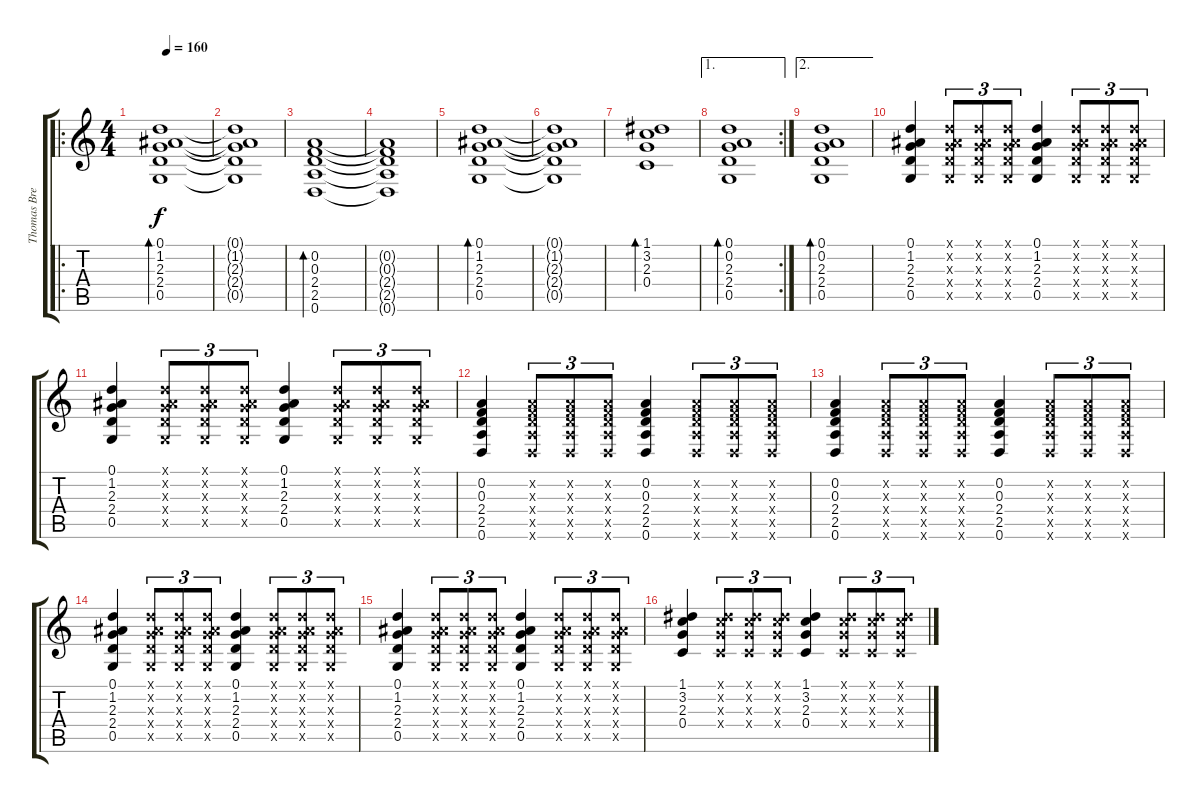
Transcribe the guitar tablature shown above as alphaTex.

\track ("Thomas Bredahl Acoustic" "Thomas Bre") {instrument acousticguitarsteel}
\staff {score tabs}
\tuning (D4 A3 F3 C3 G2 D2) {hide}
\ro
\ts (4 4)
\tempo 160
\clef g2
\ks c
(0.1 1.2 2.3 2.4 0.5).1{bd 240 dy f} |
(0.1{t} 1.2{t} 2.3{t} 2.4{t} 0.5{t}).1 |
(0.2 0.3 2.4 2.5 0.6).1{bd 240} |
(0.2{t} 0.3{t} 2.4{t} 2.5{t} 0.6{t}).1 |
(0.1 1.2 2.3 2.4 0.5).1{bd 240} |
(0.1{t} 1.2{t} 2.3{t} 2.4{t} 0.5{t}).1 |
(1.1 3.2 2.3 0.4).1{bd 240} |
\ae 1
\rc 2
(0.1 0.2 2.3 2.4 0.5).1{bd 240} |
\ae 2
(0.1 0.2 2.3 2.4 0.5).1{bd 240} |
(0.1 1.2 2.3 2.4 0.5).4 (0.1{x} 1.2{x} 2.3{x} 2.4{x} 0.5{x}).8{tu (3 2)} (0.1{x} 1.2{x} 2.3{x} 2.4{x} 0.5{x}).8{tu (3 2)} (0.1{x} 1.2{x} 2.3{x} 2.4{x} 0.5{x}).8{tu (3 2)} (0.1 1.2 2.3 2.4 0.5).4 (0.1{x} 1.2{x} 2.3{x} 2.4{x} 0.5{x}).8{tu (3 2)} (0.1{x} 1.2{x} 2.3{x} 2.4{x} 0.5{x}).8{tu (3 2)} (0.1{x} 1.2{x} 2.3{x} 2.4{x} 0.5{x}).8{tu (3 2)} |
(0.1 1.2 2.3 2.4 0.5).4 (0.1{x} 1.2{x} 2.3{x} 2.4{x} 0.5{x}).8{tu (3 2)} (0.1{x} 1.2{x} 2.3{x} 2.4{x} 0.5{x}).8{tu (3 2)} (0.1{x} 1.2{x} 2.3{x} 2.4{x} 0.5{x}).8{tu (3 2)} (0.1 1.2 2.3 2.4 0.5).4 (0.1{x} 1.2{x} 2.3{x} 2.4{x} 0.5{x}).8{tu (3 2)} (0.1{x} 1.2{x} 2.3{x} 2.4{x} 0.5{x}).8{tu (3 2)} (0.1{x} 1.2{x} 2.3{x} 2.4{x} 0.5{x}).8{tu (3 2)} |
(0.2 0.3 2.4 2.5 0.6).4 (0.2{x} 0.3{x} 2.4{x} 2.5{x} 0.6{x}).8{tu (3 2)} (0.2{x} 0.3{x} 2.4{x} 2.5{x} 0.6{x}).8{tu (3 2)} (0.2{x} 0.3{x} 2.4{x} 2.5{x} 0.6{x}).8{tu (3 2)} (0.2 0.3 2.4 2.5 0.6).4 (0.2{x} 0.3{x} 2.4{x} 2.5{x} 0.6{x}).8{tu (3 2)} (0.2{x} 0.3{x} 2.4{x} 2.5{x} 0.6{x}).8{tu (3 2)} (0.2{x} 0.3{x} 2.4{x} 2.5{x} 0.6{x}).8{tu (3 2)} |
(0.2 0.3 2.4 2.5 0.6).4 (0.2{x} 0.3{x} 2.4{x} 2.5{x} 0.6{x}).8{tu (3 2)} (0.2{x} 0.3{x} 2.4{x} 2.5{x} 0.6{x}).8{tu (3 2)} (0.2{x} 0.3{x} 2.4{x} 2.5{x} 0.6{x}).8{tu (3 2)} (0.2 0.3 2.4 2.5 0.6).4 (0.2{x} 0.3{x} 2.4{x} 2.5{x} 0.6{x}).8{tu (3 2)} (0.2{x} 0.3{x} 2.4{x} 2.5{x} 0.6{x}).8{tu (3 2)} (0.2{x} 0.3{x} 2.4{x} 2.5{x} 0.6{x}).8{tu (3 2)} |
(0.1 1.2 2.3 2.4 0.5).4 (0.1{x} 1.2{x} 2.3{x} 2.4{x} 0.5{x}).8{tu (3 2)} (0.1{x} 1.2{x} 2.3{x} 2.4{x} 0.5{x}).8{tu (3 2)} (0.1{x} 1.2{x} 2.3{x} 2.4{x} 0.5{x}).8{tu (3 2)} (0.1 1.2 2.3 2.4 0.5).4 (0.1{x} 1.2{x} 2.3{x} 2.4{x} 0.5{x}).8{tu (3 2)} (0.1{x} 1.2{x} 2.3{x} 2.4{x} 0.5{x}).8{tu (3 2)} (0.1{x} 1.2{x} 2.3{x} 2.4{x} 0.5{x}).8{tu (3 2)} |
(0.1 1.2 2.3 2.4 0.5).4 (0.1{x} 1.2{x} 2.3{x} 2.4{x} 0.5{x}).8{tu (3 2)} (0.1{x} 1.2{x} 2.3{x} 2.4{x} 0.5{x}).8{tu (3 2)} (0.1{x} 1.2{x} 2.3{x} 2.4{x} 0.5{x}).8{tu (3 2)} (0.1 1.2 2.3 2.4 0.5).4 (0.1{x} 1.2{x} 2.3{x} 2.4{x} 0.5{x}).8{tu (3 2)} (0.1{x} 1.2{x} 2.3{x} 2.4{x} 0.5{x}).8{tu (3 2)} (0.1{x} 1.2{x} 2.3{x} 2.4{x} 0.5{x}).8{tu (3 2)} |
(1.1 3.2 2.3 0.4).4 (1.1{x} 3.2{x} 2.3{x} 0.4{x}).8{tu (3 2)} (1.1{x} 3.2{x} 2.3{x} 0.4{x}).8{tu (3 2)} (1.1{x} 3.2{x} 2.3{x} 0.4{x}).8{tu (3 2)} (1.1 3.2 2.3 0.4).4 (1.1{x} 3.2{x} 2.3{x} 0.4{x}).8{tu (3 2)} (1.1{x} 3.2{x} 2.3{x} 0.4{x}).8{tu (3 2)} (1.1{x} 3.2{x} 2.3{x} 0.4{x}).8{tu (3 2)}
